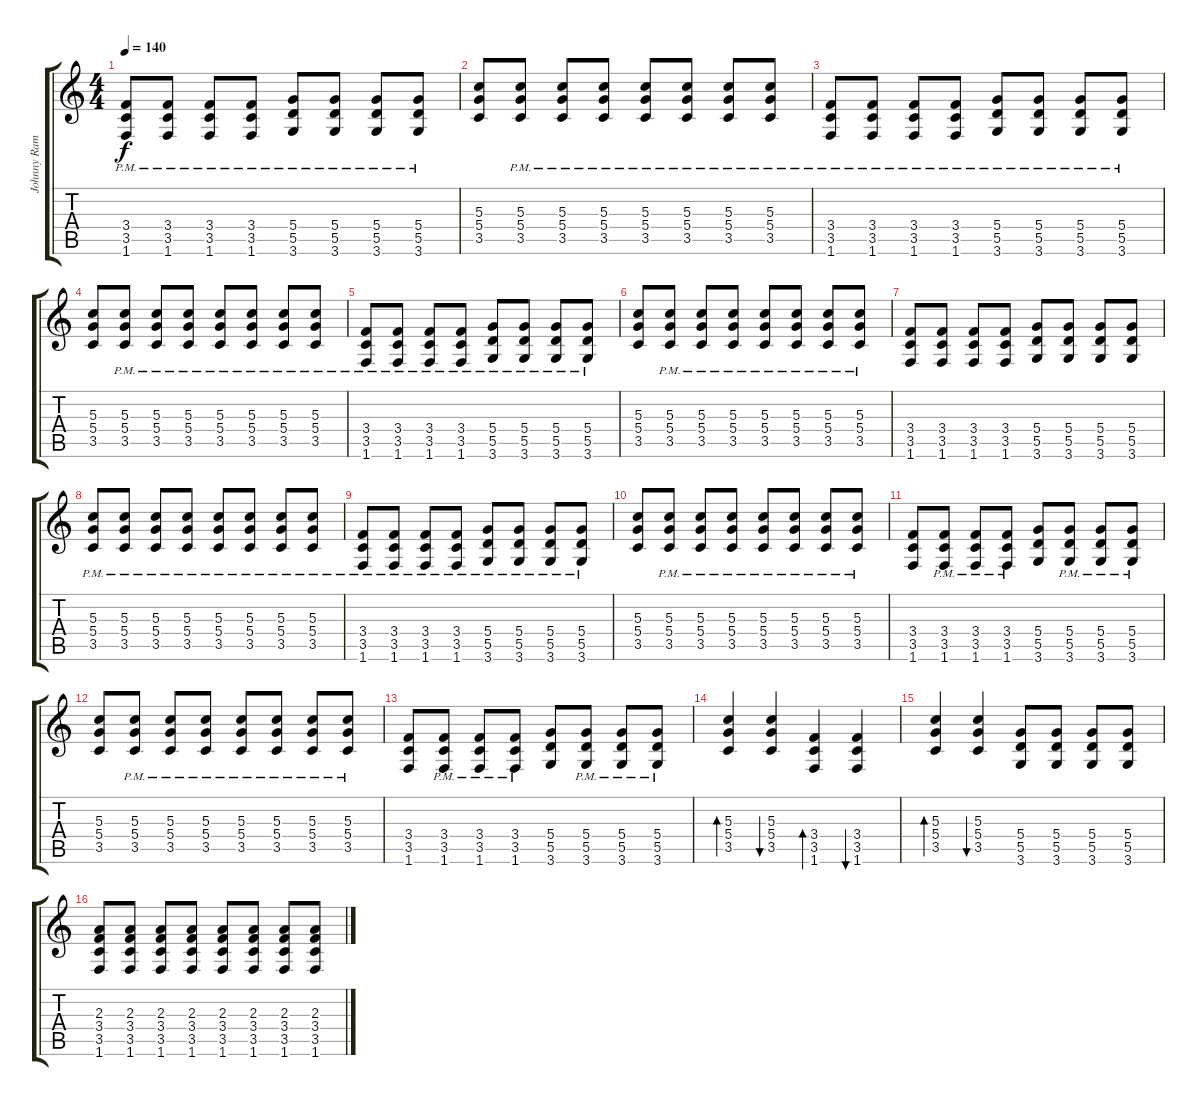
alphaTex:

\track ("Johnny Ramone - Guitar 2" "Johnny Ram") {instrument distortionguitar}
\staff {score tabs}
\tuning (E4 B3 G3 D3 A2 E2) {hide}
\ts (4 4)
\tempo 140
\clef g2
\ks c
(3.4{pm} 3.5{pm} 1.6{pm}).8{dy f} (3.4{pm} 3.5{pm} 1.6{pm}).8 (3.4{pm} 3.5{pm} 1.6{pm}).8 (3.4{pm} 3.5{pm} 1.6{pm}).8 (5.4{pm} 5.5{pm} 3.6{pm}).8 (5.4{pm} 5.5{pm} 3.6{pm}).8 (5.4{pm} 5.5{pm} 3.6{pm}).8 (5.4{pm} 5.5{pm} 3.6{pm}).8 |
(5.3 5.4 3.5).8 (5.3{pm} 5.4{pm} 3.5{pm}).8 (5.3{pm} 5.4{pm} 3.5{pm}).8 (5.3{pm} 5.4{pm} 3.5{pm}).8 (5.3{pm} 5.4{pm} 3.5{pm}).8 (5.3{pm} 5.4{pm} 3.5{pm}).8 (5.3{pm} 5.4{pm} 3.5{pm}).8 (5.3{pm} 5.4{pm} 3.5{pm}).8 |
(3.4{pm} 3.5{pm} 1.6{pm}).8 (3.4{pm} 3.5{pm} 1.6{pm}).8 (3.4{pm} 3.5{pm} 1.6{pm}).8 (3.4{pm} 3.5{pm} 1.6{pm}).8 (5.4{pm} 5.5{pm} 3.6{pm}).8 (5.4{pm} 5.5{pm} 3.6{pm}).8 (5.4{pm} 5.5{pm} 3.6{pm}).8 (5.4{pm} 5.5{pm} 3.6{pm}).8 |
(5.3 5.4 3.5).8 (5.3{pm} 5.4{pm} 3.5{pm}).8 (5.3{pm} 5.4{pm} 3.5{pm}).8 (5.3{pm} 5.4{pm} 3.5{pm}).8 (5.3{pm} 5.4{pm} 3.5{pm}).8 (5.3{pm} 5.4{pm} 3.5{pm}).8 (5.3{pm} 5.4{pm} 3.5{pm}).8 (5.3{pm} 5.4{pm} 3.5{pm}).8 |
(3.4{pm} 3.5{pm} 1.6{pm}).8 (3.4{pm} 3.5{pm} 1.6{pm}).8 (3.4{pm} 3.5{pm} 1.6{pm}).8 (3.4{pm} 3.5{pm} 1.6{pm}).8 (5.4{pm} 5.5{pm} 3.6{pm}).8 (5.4{pm} 5.5{pm} 3.6{pm}).8 (5.4{pm} 5.5{pm} 3.6{pm}).8 (5.4{pm} 5.5{pm} 3.6{pm}).8 |
(5.3 5.4 3.5).8 (5.3{pm} 5.4{pm} 3.5{pm}).8 (5.3{pm} 5.4{pm} 3.5{pm}).8 (5.3{pm} 5.4{pm} 3.5{pm}).8 (5.3{pm} 5.4{pm} 3.5{pm}).8 (5.3{pm} 5.4{pm} 3.5{pm}).8 (5.3{pm} 5.4{pm} 3.5{pm}).8 (5.3{pm} 5.4{pm} 3.5{pm}).8 |
(3.4 3.5 1.6).8 (3.4 3.5 1.6).8 (3.4 3.5 1.6).8 (3.4 3.5 1.6).8 (5.4 5.5 3.6).8 (5.4 5.5 3.6).8 (5.4 5.5 3.6).8 (5.4 5.5 3.6).8 |
(5.3{pm} 5.4{pm} 3.5{pm}).8 (5.3{pm} 5.4{pm} 3.5{pm}).8 (5.3{pm} 5.4{pm} 3.5{pm}).8 (5.3{pm} 5.4{pm} 3.5{pm}).8 (5.3{pm} 5.4{pm} 3.5{pm}).8 (5.3{pm} 5.4{pm} 3.5{pm}).8 (5.3{pm} 5.4{pm} 3.5{pm}).8 (5.3{pm} 5.4{pm} 3.5{pm}).8 |
(3.4{pm} 3.5{pm} 1.6{pm}).8 (3.4{pm} 3.5{pm} 1.6{pm}).8 (3.4{pm} 3.5{pm} 1.6{pm}).8 (3.4{pm} 3.5{pm} 1.6{pm}).8 (5.4{pm} 5.5{pm} 3.6{pm}).8 (5.4{pm} 5.5{pm} 3.6{pm}).8 (5.4{pm} 5.5{pm} 3.6{pm}).8 (5.4{pm} 5.5{pm} 3.6{pm}).8 |
(5.3 5.4 3.5).8 (5.3{pm} 5.4{pm} 3.5{pm}).8 (5.3{pm} 5.4{pm} 3.5{pm}).8 (5.3{pm} 5.4{pm} 3.5{pm}).8 (5.3{pm} 5.4{pm} 3.5{pm}).8 (5.3{pm} 5.4{pm} 3.5{pm}).8 (5.3{pm} 5.4{pm} 3.5{pm}).8 (5.3{pm} 5.4{pm} 3.5{pm}).8 |
(3.4 3.5 1.6).8 (3.4{pm} 3.5{pm} 1.6{pm}).8 (3.4{pm} 3.5{pm} 1.6{pm}).8 (3.4{pm} 3.5{pm} 1.6{pm}).8 (5.4 5.5 3.6).8 (5.4{pm} 5.5{pm} 3.6{pm}).8 (5.4{pm} 5.5{pm} 3.6{pm}).8 (5.4{pm} 5.5{pm} 3.6{pm}).8 |
(5.3 5.4 3.5).8 (5.3{pm} 5.4{pm} 3.5{pm}).8 (5.3{pm} 5.4{pm} 3.5{pm}).8 (5.3{pm} 5.4{pm} 3.5{pm}).8 (5.3{pm} 5.4{pm} 3.5{pm}).8 (5.3{pm} 5.4{pm} 3.5{pm}).8 (5.3{pm} 5.4{pm} 3.5{pm}).8 (5.3{pm} 5.4{pm} 3.5{pm}).8 |
(3.4 3.5 1.6).8 (3.4{pm} 3.5{pm} 1.6{pm}).8 (3.4{pm} 3.5{pm} 1.6{pm}).8 (3.4{pm} 3.5{pm} 1.6{pm}).8 (5.4 5.5 3.6).8 (5.4{pm} 5.5{pm} 3.6{pm}).8 (5.4{pm} 5.5{pm} 3.6{pm}).8 (5.4{pm} 5.5{pm} 3.6{pm}).8 |
(5.3 5.4 3.5).4{bd 120} (5.3 5.4 3.5).4{bu 120} (3.4 3.5 1.6).4{bd 120} (3.4 3.5 1.6).4{bu 120} |
(5.3 5.4 3.5).4{bd 120} (5.3 5.4 3.5).4{bu 120} (5.4 5.5 3.6).8 (5.4 5.5 3.6).8 (5.4 5.5 3.6).8 (5.4 5.5 3.6).8 |
(2.3 3.4 3.5 1.6).8 (2.3 3.4 3.5 1.6).8 (2.3 3.4 3.5 1.6).8 (2.3 3.4 3.5 1.6).8 (2.3 3.4 3.5 1.6).8 (2.3 3.4 3.5 1.6).8 (2.3 3.4 3.5 1.6).8 (2.3 3.4 3.5 1.6).8
